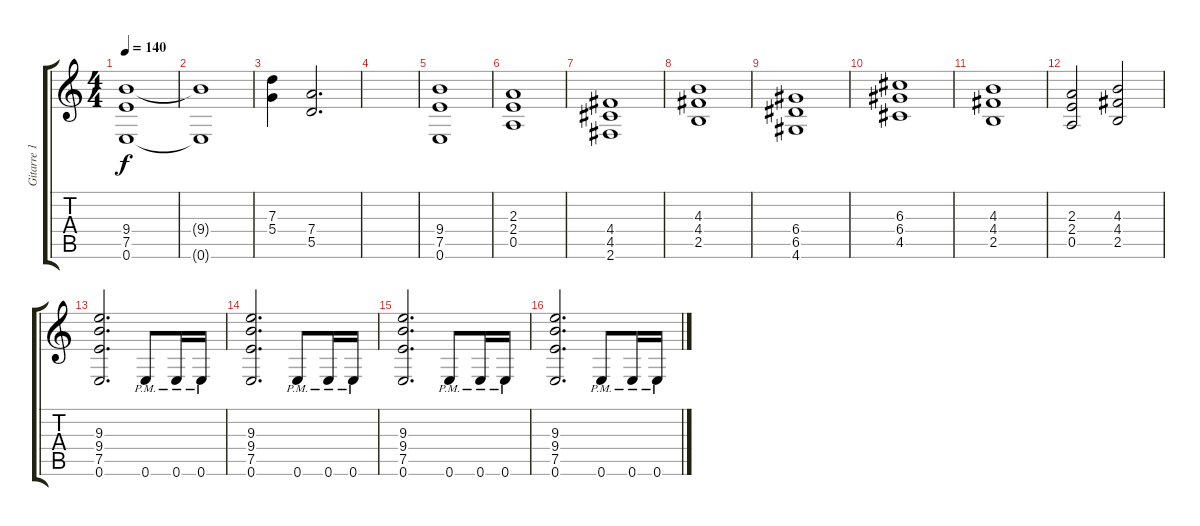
\track ("Gitarre 1" "Gitarre 1") {instrument overdrivenguitar}
\staff {score tabs}
\tuning (E4 B3 G3 D3 A2 E2) {hide}
\ts (4 4)
\tempo 140
\clef g2
\ks c
(9.4 7.5 0.6).1{dy f} |
(9.4{t} 0.6{t}).1 |
(7.3 5.4).4 (7.4 5.5).2{d} |
|
(9.4 7.5 0.6).1 |
(2.3 2.4 0.5).1 |
(4.4 4.5 2.6).1 |
(4.3 4.4 2.5).1 |
(6.4 6.5 4.6).1 |
(6.3 6.4 4.5).1 |
(4.3 4.4 2.5).1 |
(2.3 2.4 0.5).2 (4.3 4.4 2.5).2 |
(9.3 9.4 7.5 0.6).2{d} 0.6{pm}.8 0.6{pm}.16 0.6{pm}.16 |
(9.3 9.4 7.5 0.6).2{d} 0.6{pm}.8 0.6{pm}.16 0.6{pm}.16 |
(9.3 9.4 7.5 0.6).2{d} 0.6{pm}.8 0.6{pm}.16 0.6{pm}.16 |
(9.3 9.4 7.5 0.6).2{d} 0.6{pm}.8 0.6{pm}.16 0.6{pm}.16
